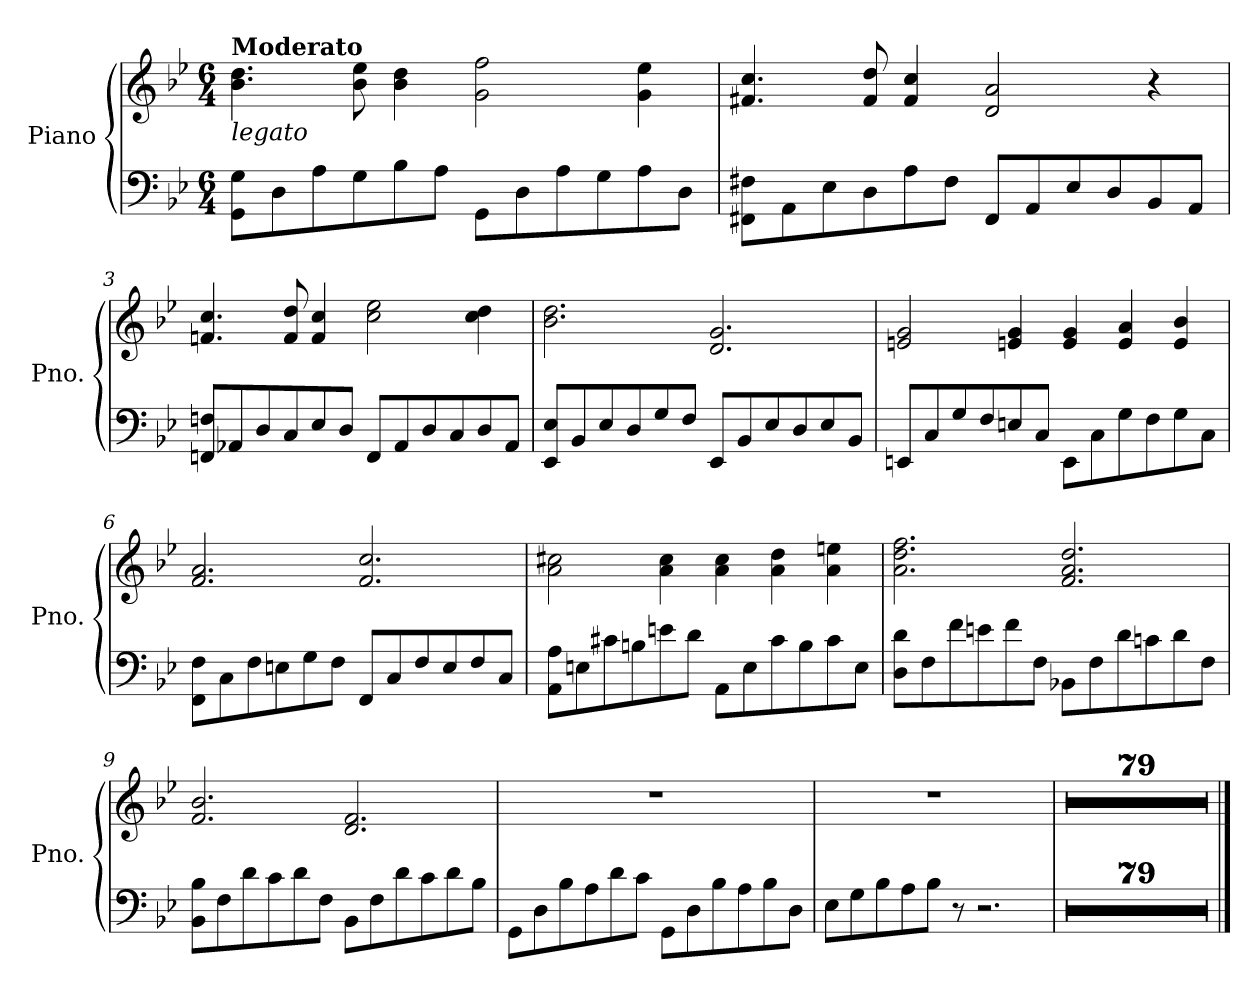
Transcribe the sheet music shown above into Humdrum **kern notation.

**kern	**kern
*part1	*part1
*staff2	*staff1
*I"Piano	*
*I'Pno.	*
!!LO:PB:g=z
*clefF4	*clefG2
*k[b-e-]	*k[b-e-]
*g:	*g:
*M6/4	*M6/4
*MM100	*MM100
=1	=1
!	!LO:TX:b:i:t=legato
!	!LO:TX:a:B:t=Moderato
8GGi\ 8GiL	4.b-i\ 4.ddi
8Di\	.
8Ai\	.
8Gi\	8b-i\ 8ee-i
8B-i\	4b-i\ 4ddi
8Ai\J	.
8GGi\L	2gi\ 2ffi
8Di\	.
8Ai\	.
8Gi\	.
8Ai\	4gi\ 4ee-i
8Di\J	.
=2	=2
8FF#Xi\ 8F#XiL	4.f#Xi/ 4.cci
8AAi\	.
8E-i\	.
8Di\	8f#i/ 8ddi
8Ai\	4f#i/ 4cci
8F#i\J	.
8FF#i/L	2di/ 2ai
8AAi/	.
8E-i/	.
8Di/	.
8BB-i/	4r
8AAi/J	.
!!LO:LB:g=z
=3	=3
8FFni/ 8FniL	4.fni/ 4.cci
8AA-Xi/	.
8Di/	.
8Ci/	8fi/ 8ddi
8E-i/	4fi/ 4cci
8Di/J	.
8FFi/L	2cci\ 2ee-i
8AA-i/	.
8Di/	.
8Ci/	.
8Di/	4cci\ 4ddi
8AA-i/J	.
=4	=4
8EE-i/ 8E-iL	2.b-i\ 2.ddi
8BB-i/	.
8E-i/	.
8Di/	.
8Gi/	.
8Fi/J	.
8EE-i/L	2.di/ 2.gi
8BB-i/	.
8E-i/	.
8Di/	.
8E-i/	.
8BB-i/J	.
=5	=5
8EEni/L	2eni/ 2gi
8Ci/	.
8Gi/	.
8Fi/	.
8Eni/	4eni/ 4gi
8Ci/J	.
8EEi\L	4ei/ 4gi
8Ci\	.
8Gi\	4ei/ 4ai
8Fi\	.
8Gi\	4ei/ 4b-i
8Ci\J	.
!!LO:LB:g=z
=6	=6
8FFi\ 8FiL	2.fi/ 2.ai
8Ci\	.
8Fi\	.
8Eni\	.
8Gi\	.
8Fi\J	.
8FFi/L	2.fi/ 2.cci
8Ci/	.
8Fi/	.
8Ei/	.
8Fi/	.
8Ci/J	.
=7	=7
8AAi\ 8AiL	2ai\ 2cc#Xi
8Eni\	.
8c#Xi\	.
8Bni\	.
8eni\	4ai\ 4cc#i
8di\J	.
8AAi\L	4ai\ 4cc#i
8Ei\	.
8c#i\	4ai\ 4ddi
8Bi\	.
8c#i\	4ai\ 4eeni
8Ei\J	.
=8	=8
8Di\ 8diL	2.ai\ 2.ddi 2.ffi
8Fi\	.
8fi\	.
8eni\	.
8fi\	.
8Fi\J	.
8BB-Xi\L	2.fi/ 2.ai 2.ddi
8Fi\	.
8di\	.
8cni\	.
8di\	.
8Fi\J	.
!!LO:LB:g=z
=9	=9
8BB-i\ 8B-iL	2.fi/ 2.b-i
8Fi\	.
8di\	.
8ci\	.
8di\	.
8Fi\J	.
8BB-i\L	2.di/ 2.fi
8Fi\	.
8di\	.
8ci\	.
8di\	.
8B-i\J	.
=10	=10
!	!LO:N:vis=1
8GGi\L	1.r
8Di\	.
8B-i\	.
8Ai\	.
8di\	.
8ci\J	.
8GGi\L	.
8Di\	.
8B-i\	.
8Ai\	.
8B-i\	.
8Di\J	.
=11	=11
!	!LO:N:vis=1
8E-i\L	1.r
8Gi\	.
8B-i\	.
8Ai\	.
8B-i\J	.
8r	.
2.r	.
=12	=12
!LO:N:vis=1	!LO:N:vis=1
1.r	1.r
!!LO:LB:g=z
=13	=13
!LO:N:vis=1	!LO:N:vis=1
1.r	1.r
=14	=14
!LO:N:vis=1	!LO:N:vis=1
1.r	1.r
=15	=15
!LO:N:vis=1	!LO:N:vis=1
1.r	1.r
=16	=16
!LO:N:vis=1	!LO:N:vis=1
1.r	1.r
=17	=17
!LO:N:vis=1	!LO:N:vis=1
1.r	1.r
=18	=18
!LO:N:vis=1	!LO:N:vis=1
1.r	1.r
=19	=19
!LO:N:vis=1	!LO:N:vis=1
1.r	1.r
=20	=20
!LO:N:vis=1	!LO:N:vis=1
1.r	1.r
=21	=21
!LO:N:vis=1	!LO:N:vis=1
1.r	1.r
!!LO:PB:g=z
=22	=22
!LO:N:vis=1	!LO:N:vis=1
1.r	1.r
=23	=23
!LO:N:vis=1	!LO:N:vis=1
1.r	1.r
=24	=24
!LO:N:vis=1	!LO:N:vis=1
1.r	1.r
=25	=25
!LO:N:vis=1	!LO:N:vis=1
1.r	1.r
=26	=26
!LO:N:vis=1	!LO:N:vis=1
1.r	1.r
=27	=27
!LO:N:vis=1	!LO:N:vis=1
1.r	1.r
=28	=28
!LO:N:vis=1	!LO:N:vis=1
1.r	1.r
=29	=29
!LO:N:vis=1	!LO:N:vis=1
1.r	1.r
=30	=30
!LO:N:vis=1	!LO:N:vis=1
1.r	1.r
!!LO:LB:g=z
=31	=31
!LO:N:vis=1	!LO:N:vis=1
1.r	1.r
=32	=32
!LO:N:vis=1	!LO:N:vis=1
1.r	1.r
=33	=33
!LO:N:vis=1	!LO:N:vis=1
1.r	1.r
=34	=34
!LO:N:vis=1	!LO:N:vis=1
1.r	1.r
=35	=35
!LO:N:vis=1	!LO:N:vis=1
1.r	1.r
=36	=36
!LO:N:vis=1	!LO:N:vis=1
1.r	1.r
=37	=37
!LO:N:vis=1	!LO:N:vis=1
1.r	1.r
=38	=38
!LO:N:vis=1	!LO:N:vis=1
1.r	1.r
=39	=39
!LO:N:vis=1	!LO:N:vis=1
1.r	1.r
!!LO:LB:g=z
=40	=40
!LO:N:vis=1	!LO:N:vis=1
1.r	1.r
=41	=41
!LO:N:vis=1	!LO:N:vis=1
1.r	1.r
=42	=42
!LO:N:vis=1	!LO:N:vis=1
1.r	1.r
=43	=43
!LO:N:vis=1	!LO:N:vis=1
1.r	1.r
=44	=44
!LO:N:vis=1	!LO:N:vis=1
1.r	1.r
=45	=45
!LO:N:vis=1	!LO:N:vis=1
1.r	1.r
=46	=46
!LO:N:vis=1	!LO:N:vis=1
1.r	1.r
=47	=47
!LO:N:vis=1	!LO:N:vis=1
1.r	1.r
=48	=48
!LO:N:vis=1	!LO:N:vis=1
1.r	1.r
!!LO:LB:g=z
=49	=49
!LO:N:vis=1	!LO:N:vis=1
1.r	1.r
=50	=50
!LO:N:vis=1	!LO:N:vis=1
1.r	1.r
=51	=51
!LO:N:vis=1	!LO:N:vis=1
1.r	1.r
=52	=52
!LO:N:vis=1	!LO:N:vis=1
1.r	1.r
=53	=53
!LO:N:vis=1	!LO:N:vis=1
1.r	1.r
=54	=54
!LO:N:vis=1	!LO:N:vis=1
1.r	1.r
=55	=55
!LO:N:vis=1	!LO:N:vis=1
1.r	1.r
=56	=56
!LO:N:vis=1	!LO:N:vis=1
1.r	1.r
=57	=57
!LO:N:vis=1	!LO:N:vis=1
1.r	1.r
!!LO:LB:g=z
=58	=58
!LO:N:vis=1	!LO:N:vis=1
1.r	1.r
=59	=59
!LO:N:vis=1	!LO:N:vis=1
1.r	1.r
=60	=60
!LO:N:vis=1	!LO:N:vis=1
1.r	1.r
=61	=61
!LO:N:vis=1	!LO:N:vis=1
1.r	1.r
=62	=62
!LO:N:vis=1	!LO:N:vis=1
1.r	1.r
=63	=63
!LO:N:vis=1	!LO:N:vis=1
1.r	1.r
=64	=64
!LO:N:vis=1	!LO:N:vis=1
1.r	1.r
=65	=65
!LO:N:vis=1	!LO:N:vis=1
1.r	1.r
=66	=66
!LO:N:vis=1	!LO:N:vis=1
1.r	1.r
!!LO:PB:g=z
=67	=67
!LO:N:vis=1	!LO:N:vis=1
1.r	1.r
=68	=68
!LO:N:vis=1	!LO:N:vis=1
1.r	1.r
=69	=69
!LO:N:vis=1	!LO:N:vis=1
1.r	1.r
=70	=70
!LO:N:vis=1	!LO:N:vis=1
1.r	1.r
=71	=71
!LO:N:vis=1	!LO:N:vis=1
1.r	1.r
=72	=72
!LO:N:vis=1	!LO:N:vis=1
1.r	1.r
=73	=73
!LO:N:vis=1	!LO:N:vis=1
1.r	1.r
=74	=74
!LO:N:vis=1	!LO:N:vis=1
1.r	1.r
=75	=75
!LO:N:vis=1	!LO:N:vis=1
1.r	1.r
!!LO:LB:g=z
=76	=76
!LO:N:vis=1	!LO:N:vis=1
1.r	1.r
=77	=77
!LO:N:vis=1	!LO:N:vis=1
1.r	1.r
=78	=78
!LO:N:vis=1	!LO:N:vis=1
1.r	1.r
=79	=79
!LO:N:vis=1	!LO:N:vis=1
1.r	1.r
=80	=80
!LO:N:vis=1	!LO:N:vis=1
1.r	1.r
=81	=81
!LO:N:vis=1	!LO:N:vis=1
1.r	1.r
=82	=82
!LO:N:vis=1	!LO:N:vis=1
1.r	1.r
=83	=83
!LO:N:vis=1	!LO:N:vis=1
1.r	1.r
!!LO:LB:g=z
=84	=84
!LO:N:vis=1	!LO:N:vis=1
1.r	1.r
=85	=85
!LO:N:vis=1	!LO:N:vis=1
1.r	1.r
=86	=86
!LO:N:vis=1	!LO:N:vis=1
1.r	1.r
=87	=87
!LO:N:vis=1	!LO:N:vis=1
1.r	1.r
=88	=88
!LO:N:vis=1	!LO:N:vis=1
1.r	1.r
=89	=89
!LO:N:vis=1	!LO:N:vis=1
1.r	1.r
=90	=90
!LO:N:vis=1	!LO:N:vis=1
1.r	1.r
==	==
*-	*-
